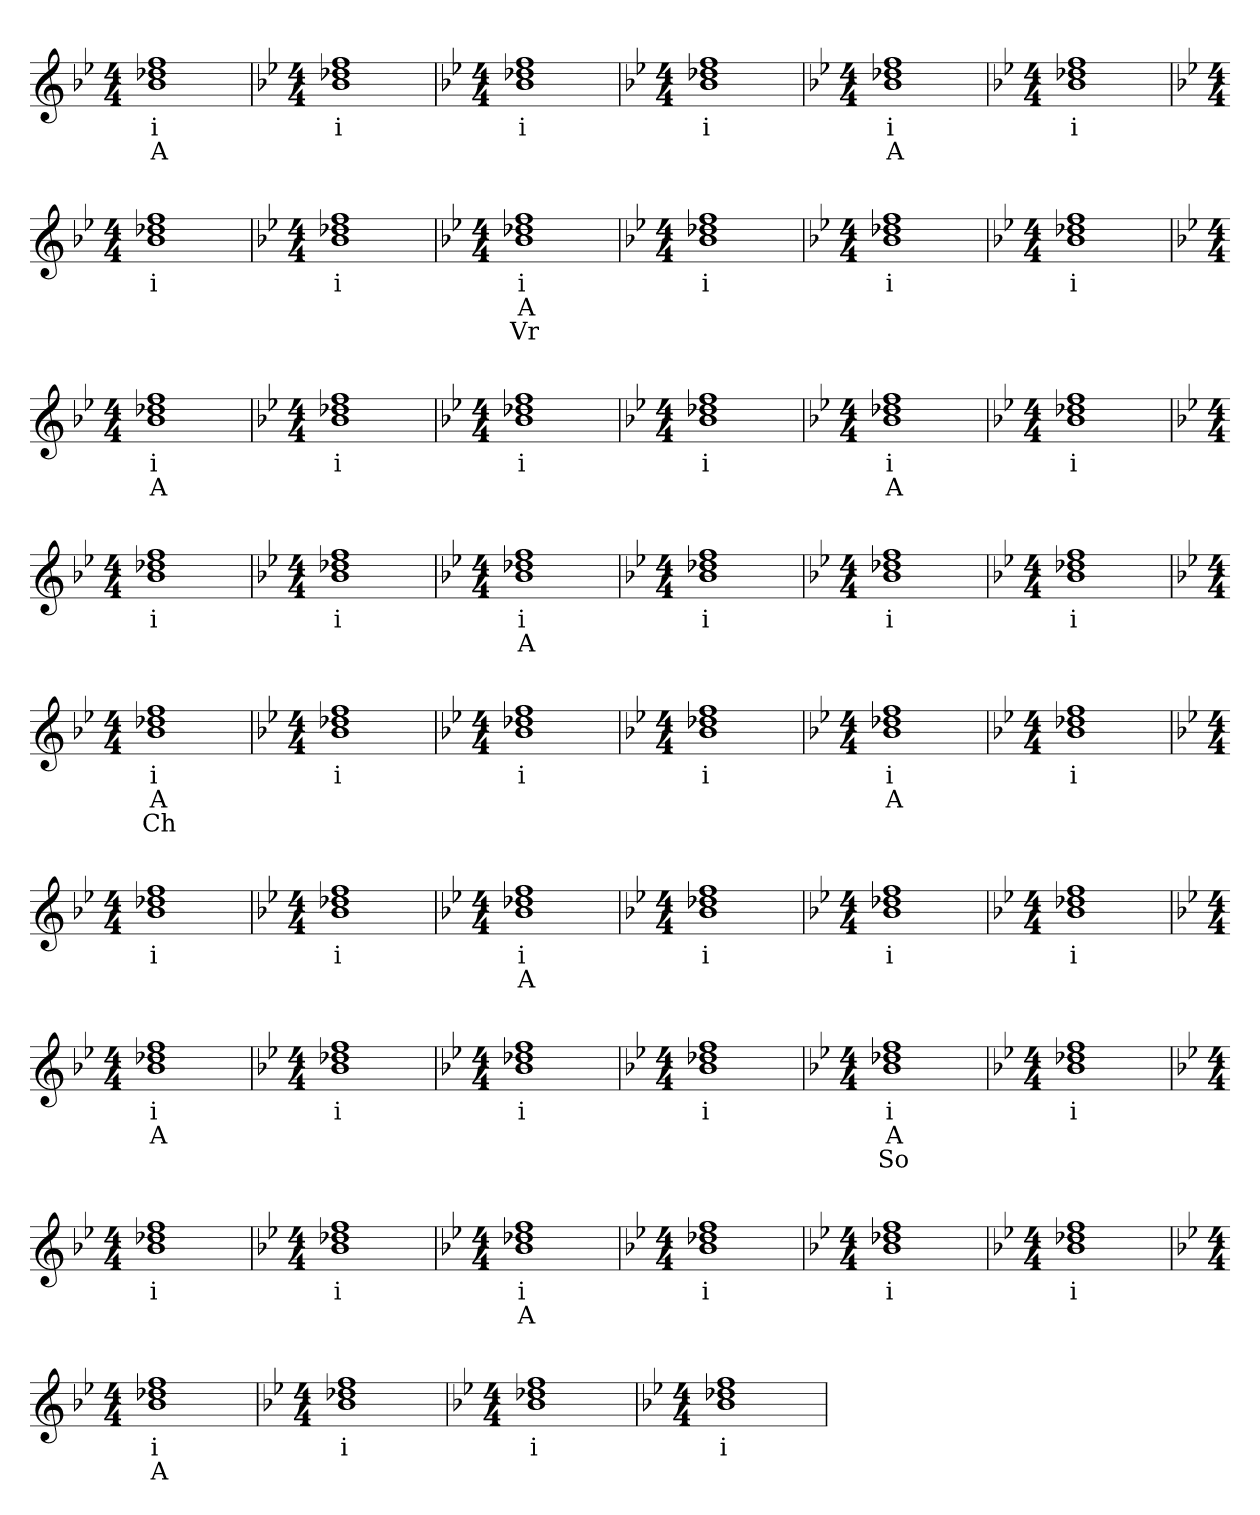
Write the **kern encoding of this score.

**kern	**text	**text	**text
*part1	*part1	*part1	*part1
*staff1	*staff1	*staff1	*staff1
*k[b-e-]	*	*	*
*B-:	*	*	*
*M4/4	*	*	*
=	=	=	=
1b- 1dd-X 1ff	i	A	.
=	=	=	=
*k[b-e-]	*	*	*
*B-:	*	*	*
*M4/4	*	*	*
1b- 1dd-X 1ff	i	.	.
=	=	=	=
*k[b-e-]	*	*	*
*B-:	*	*	*
*M4/4	*	*	*
1b- 1dd-X 1ff	i	.	.
=	=	=	=
*k[b-e-]	*	*	*
*B-:	*	*	*
*M4/4	*	*	*
1b- 1dd-X 1ff	i	.	.
=	=	=	=
*k[b-e-]	*	*	*
*B-:	*	*	*
*M4/4	*	*	*
1b- 1dd-X 1ff	i	A	.
=	=	=	=
*k[b-e-]	*	*	*
*B-:	*	*	*
*M4/4	*	*	*
1b- 1dd-X 1ff	i	.	.
=	=	=	=
*k[b-e-]	*	*	*
*B-:	*	*	*
*M4/4	*	*	*
1b- 1dd-X 1ff	i	.	.
=	=	=	=
*k[b-e-]	*	*	*
*B-:	*	*	*
*M4/4	*	*	*
1b- 1dd-X 1ff	i	.	.
=	=	=	=
*k[b-e-]	*	*	*
*B-:	*	*	*
*M4/4	*	*	*
1b- 1dd-X 1ff	i	A	Vr
=	=	=	=
*k[b-e-]	*	*	*
*B-:	*	*	*
*M4/4	*	*	*
1b- 1dd-X 1ff	i	.	.
=	=	=	=
*k[b-e-]	*	*	*
*B-:	*	*	*
*M4/4	*	*	*
1b- 1dd-X 1ff	i	.	.
=	=	=	=
*k[b-e-]	*	*	*
*B-:	*	*	*
*M4/4	*	*	*
1b- 1dd-X 1ff	i	.	.
=	=	=	=
*k[b-e-]	*	*	*
*B-:	*	*	*
*M4/4	*	*	*
1b- 1dd-X 1ff	i	A	.
=	=	=	=
*k[b-e-]	*	*	*
*B-:	*	*	*
*M4/4	*	*	*
1b- 1dd-X 1ff	i	.	.
=	=	=	=
*k[b-e-]	*	*	*
*B-:	*	*	*
*M4/4	*	*	*
1b- 1dd-X 1ff	i	.	.
=	=	=	=
*k[b-e-]	*	*	*
*B-:	*	*	*
*M4/4	*	*	*
1b- 1dd-X 1ff	i	.	.
=	=	=	=
*k[b-e-]	*	*	*
*B-:	*	*	*
*M4/4	*	*	*
1b- 1dd-X 1ff	i	A	.
=	=	=	=
*k[b-e-]	*	*	*
*B-:	*	*	*
*M4/4	*	*	*
1b- 1dd-X 1ff	i	.	.
=	=	=	=
*k[b-e-]	*	*	*
*B-:	*	*	*
*M4/4	*	*	*
1b- 1dd-X 1ff	i	.	.
=	=	=	=
*k[b-e-]	*	*	*
*B-:	*	*	*
*M4/4	*	*	*
1b- 1dd-X 1ff	i	.	.
=	=	=	=
*k[b-e-]	*	*	*
*B-:	*	*	*
*M4/4	*	*	*
1b- 1dd-X 1ff	i	A	.
=	=	=	=
*k[b-e-]	*	*	*
*B-:	*	*	*
*M4/4	*	*	*
1b- 1dd-X 1ff	i	.	.
=	=	=	=
*k[b-e-]	*	*	*
*B-:	*	*	*
*M4/4	*	*	*
1b- 1dd-X 1ff	i	.	.
=	=	=	=
*k[b-e-]	*	*	*
*B-:	*	*	*
*M4/4	*	*	*
1b- 1dd-X 1ff	i	.	.
=	=	=	=
*k[b-e-]	*	*	*
*B-:	*	*	*
*M4/4	*	*	*
1b- 1dd-X 1ff	i	A	Ch
=	=	=	=
*k[b-e-]	*	*	*
*B-:	*	*	*
*M4/4	*	*	*
1b- 1dd-X 1ff	i	.	.
=	=	=	=
*k[b-e-]	*	*	*
*B-:	*	*	*
*M4/4	*	*	*
1b- 1dd-X 1ff	i	.	.
=	=	=	=
*k[b-e-]	*	*	*
*B-:	*	*	*
*M4/4	*	*	*
1b- 1dd-X 1ff	i	.	.
=	=	=	=
*k[b-e-]	*	*	*
*B-:	*	*	*
*M4/4	*	*	*
1b- 1dd-X 1ff	i	A	.
=	=	=	=
*k[b-e-]	*	*	*
*B-:	*	*	*
*M4/4	*	*	*
1b- 1dd-X 1ff	i	.	.
=	=	=	=
*k[b-e-]	*	*	*
*B-:	*	*	*
*M4/4	*	*	*
1b- 1dd-X 1ff	i	.	.
=	=	=	=
*k[b-e-]	*	*	*
*B-:	*	*	*
*M4/4	*	*	*
1b- 1dd-X 1ff	i	.	.
=	=	=	=
*k[b-e-]	*	*	*
*B-:	*	*	*
*M4/4	*	*	*
1b- 1dd-X 1ff	i	A	.
=	=	=	=
*k[b-e-]	*	*	*
*B-:	*	*	*
*M4/4	*	*	*
1b- 1dd-X 1ff	i	.	.
=	=	=	=
*k[b-e-]	*	*	*
*B-:	*	*	*
*M4/4	*	*	*
1b- 1dd-X 1ff	i	.	.
=	=	=	=
*k[b-e-]	*	*	*
*B-:	*	*	*
*M4/4	*	*	*
1b- 1dd-X 1ff	i	.	.
=	=	=	=
*k[b-e-]	*	*	*
*B-:	*	*	*
*M4/4	*	*	*
1b- 1dd-X 1ff	i	A	.
=	=	=	=
*k[b-e-]	*	*	*
*B-:	*	*	*
*M4/4	*	*	*
1b- 1dd-X 1ff	i	.	.
=	=	=	=
*k[b-e-]	*	*	*
*B-:	*	*	*
*M4/4	*	*	*
1b- 1dd-X 1ff	i	.	.
=	=	=	=
*k[b-e-]	*	*	*
*B-:	*	*	*
*M4/4	*	*	*
1b- 1dd-X 1ff	i	.	.
=	=	=	=
*k[b-e-]	*	*	*
*B-:	*	*	*
*M4/4	*	*	*
1b- 1dd-X 1ff	i	A	So
=	=	=	=
*k[b-e-]	*	*	*
*B-:	*	*	*
*M4/4	*	*	*
1b- 1dd-X 1ff	i	.	.
=	=	=	=
*k[b-e-]	*	*	*
*B-:	*	*	*
*M4/4	*	*	*
1b- 1dd-X 1ff	i	.	.
=	=	=	=
*k[b-e-]	*	*	*
*B-:	*	*	*
*M4/4	*	*	*
1b- 1dd-X 1ff	i	.	.
=	=	=	=
*k[b-e-]	*	*	*
*B-:	*	*	*
*M4/4	*	*	*
1b- 1dd-X 1ff	i	A	.
=	=	=	=
*k[b-e-]	*	*	*
*B-:	*	*	*
*M4/4	*	*	*
1b- 1dd-X 1ff	i	.	.
=	=	=	=
*k[b-e-]	*	*	*
*B-:	*	*	*
*M4/4	*	*	*
1b- 1dd-X 1ff	i	.	.
=	=	=	=
*k[b-e-]	*	*	*
*B-:	*	*	*
*M4/4	*	*	*
1b- 1dd-X 1ff	i	.	.
=	=	=	=
*k[b-e-]	*	*	*
*B-:	*	*	*
*M4/4	*	*	*
1b- 1dd-X 1ff	i	A	.
=	=	=	=
*k[b-e-]	*	*	*
*B-:	*	*	*
*M4/4	*	*	*
1b- 1dd-X 1ff	i	.	.
=	=	=	=
*k[b-e-]	*	*	*
*B-:	*	*	*
*M4/4	*	*	*
1b- 1dd-X 1ff	i	.	.
=	=	=	=
*k[b-e-]	*	*	*
*B-:	*	*	*
*M4/4	*	*	*
1b- 1dd-X 1ff	i	.	.
=	=	=	=
*-	*-	*-	*-
